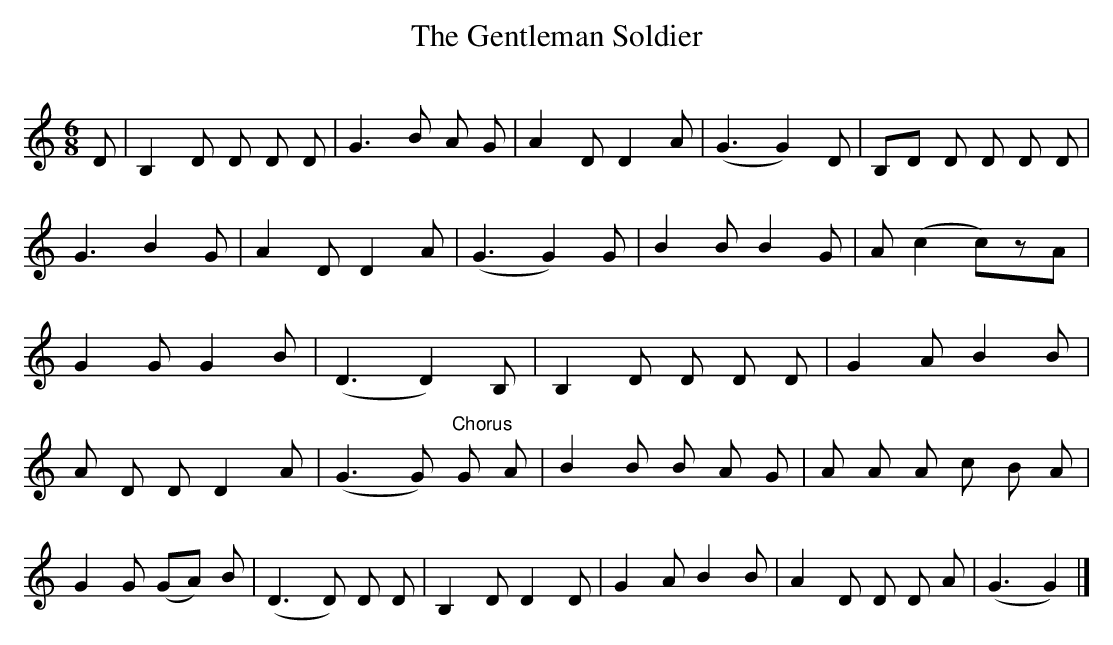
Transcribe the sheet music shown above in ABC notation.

X:1
T:The Gentleman Soldier
Q:100
L:1/8
M:6/8
K:G mixolydian
D| B,2D D D D|G3B A G|A2DD2A|(G3G2)D|\
B,D D D D D|G3B2G|A2DD2A|(G3G2)G|\
B2BB2G|A(c2c)zA|G2GG2B|(D3D2)B,|B,2D D D D|\
G2AB2B|A D D D2A|(G3G)"Chorus" G A|B2B B A G|\
A A A c B A|G2G (GA) B|(D3D) D D|\
B,2DD2D|G2AB2B|A2D D D A|(G3G2)|]
